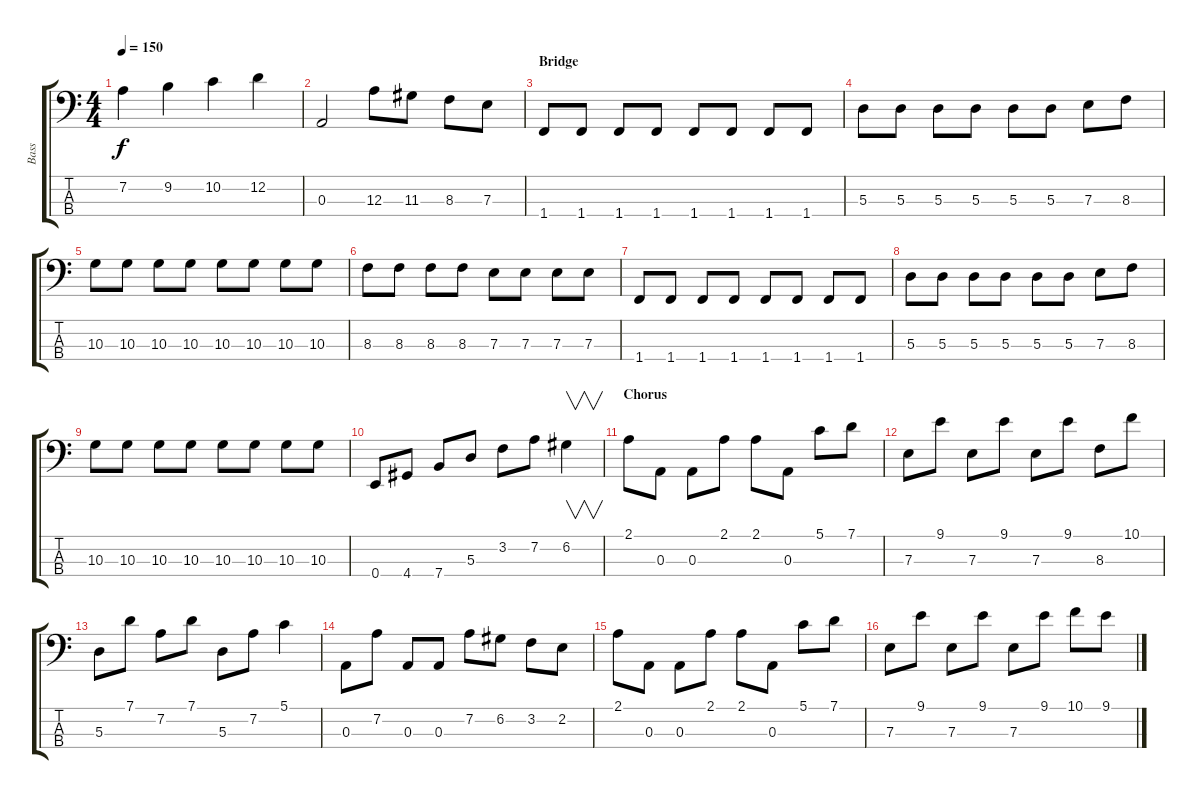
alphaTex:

\track ("Bass" "Bass") {instrument electricbassfinger}
\staff {score tabs}
\tuning (G2 D2 A1 E1) {hide}
\ts (4 4)
\tempo 150
\clef f4
\ks c
7.2.4{dy f} 9.2.4 10.2.4 12.2.4 |
0.3.2 12.3.8 11.3.8 8.3.8 7.3.8 |
\section ("" "Bridge")
1.4.8 1.4.8 1.4.8 1.4.8 1.4.8 1.4.8 1.4.8 1.4.8 |
5.3.8 5.3.8 5.3.8 5.3.8 5.3.8 5.3.8 7.3.8 8.3.8 |
10.3.8 10.3.8 10.3.8 10.3.8 10.3.8 10.3.8 10.3.8 10.3.8 |
8.3.8 8.3.8 8.3.8 8.3.8 7.3.8 7.3.8 7.3.8 7.3.8 |
1.4.8 1.4.8 1.4.8 1.4.8 1.4.8 1.4.8 1.4.8 1.4.8 |
5.3.8 5.3.8 5.3.8 5.3.8 5.3.8 5.3.8 7.3.8 8.3.8 |
10.3.8 10.3.8 10.3.8 10.3.8 10.3.8 10.3.8 10.3.8 10.3.8 |
0.4.8 4.4.8 7.4.8 5.3.8 3.2.8 7.2.8 6.2.4{v} |
\section ("" "Chorus")
2.1.8 0.3.8 0.3.8 2.1.8 2.1.8 0.3.8 5.1.8 7.1.8 |
7.3.8 9.1.8 7.3.8 9.1.8 7.3.8 9.1.8 8.3.8 10.1.8 |
5.3.8 7.1.8 7.2.8 7.1.8 5.3.8 7.2.8 5.1.4 |
0.3.8 7.2.8 0.3.8 0.3.8 7.2.8 6.2.8 3.2.8 2.2.8 |
2.1.8 0.3.8 0.3.8 2.1.8 2.1.8 0.3.8 5.1.8 7.1.8 |
7.3.8 9.1.8 7.3.8 9.1.8 7.3.8 9.1.8 10.1.8 9.1.8
